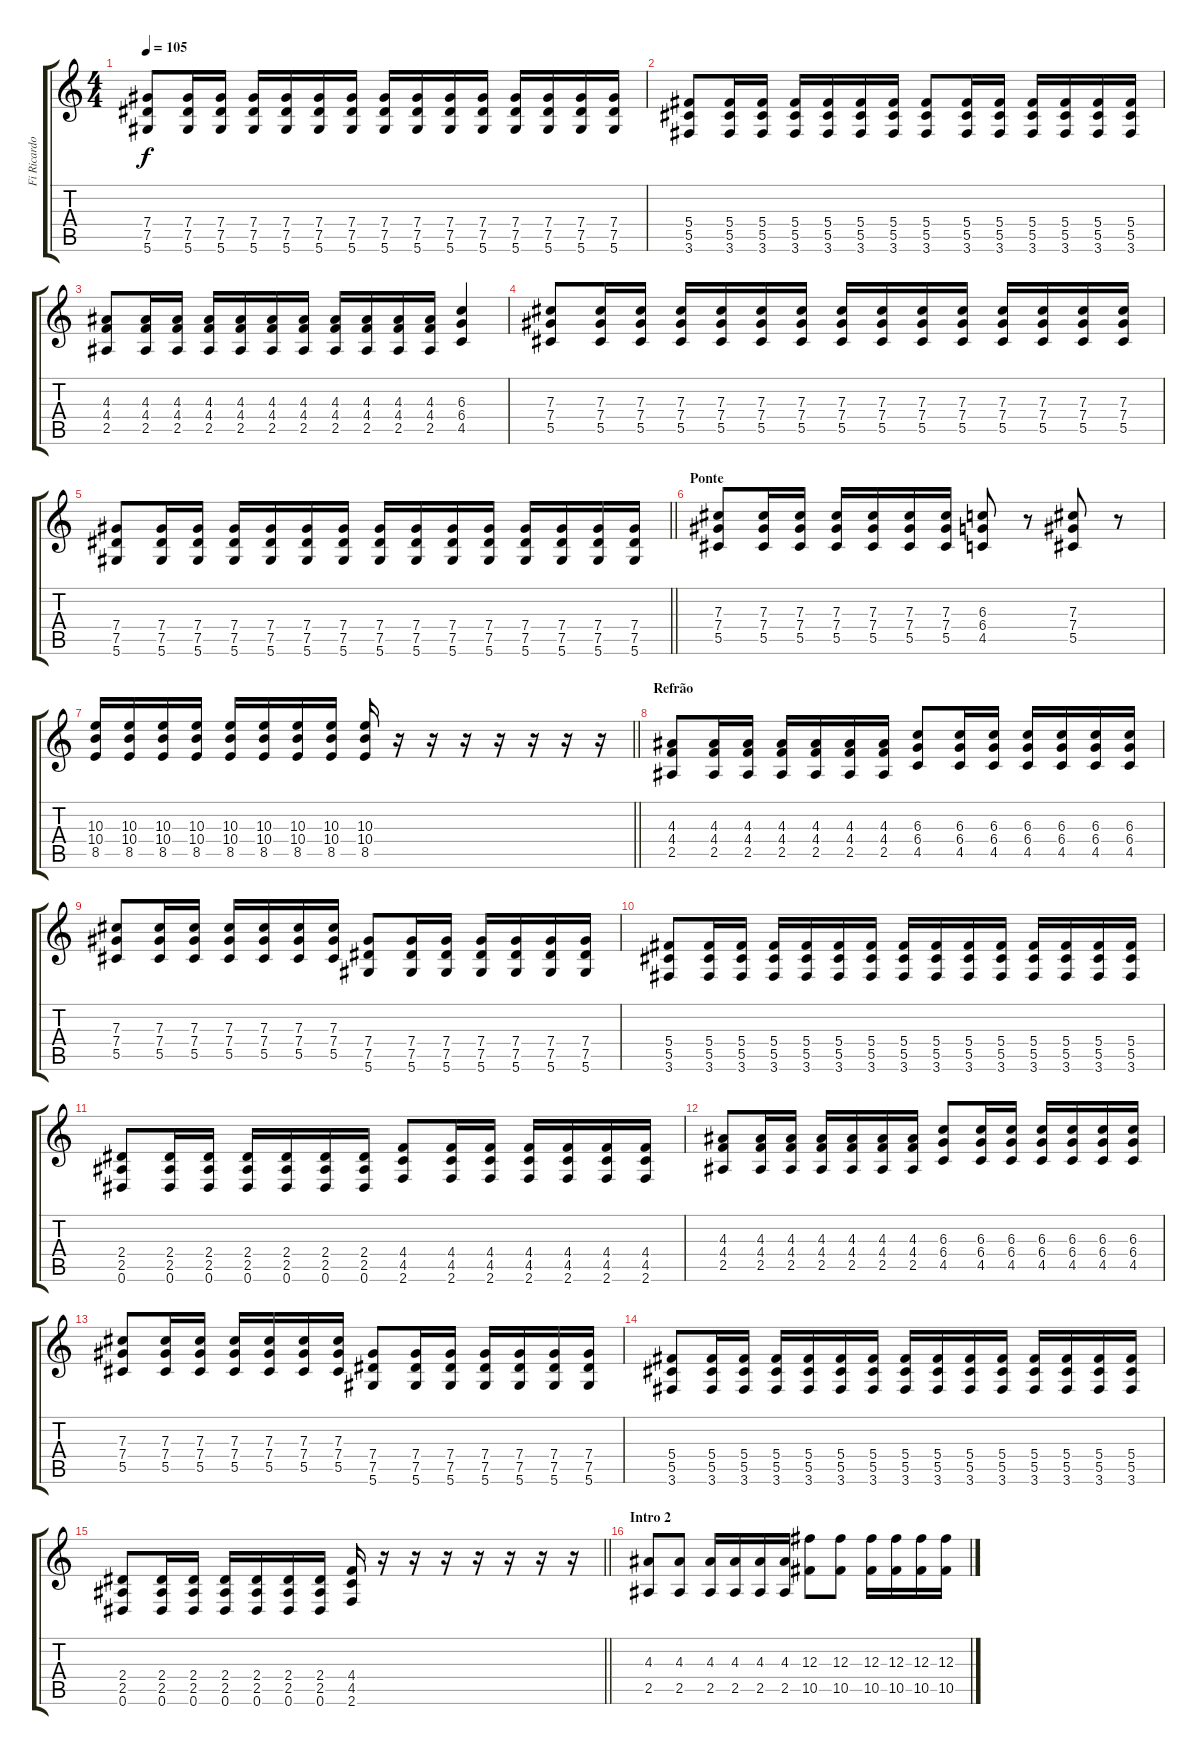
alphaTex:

\track ("Fi Ricardo - Guitarra" "Fi Ricardo") {instrument distortionguitar}
\staff {score tabs}
\tuning (Eb4 Bb3 Gb3 Db3 Ab2 Eb2) {hide}
\ts (4 4)
\tempo 105
\clef g2
\ks c
(7.4 7.5 5.6).8{dy f} (7.4 7.5 5.6).16 (7.4 7.5 5.6).16 (7.4 7.5 5.6).16 (7.4 7.5 5.6).16 (7.4 7.5 5.6).16 (7.4 7.5 5.6).16 (7.4 7.5 5.6).16 (7.4 7.5 5.6).16 (7.4 7.5 5.6).16 (7.4 7.5 5.6).16 (7.4 7.5 5.6).16 (7.4 7.5 5.6).16 (7.4 7.5 5.6).16 (7.4 7.5 5.6).16 |
(5.4 5.5 3.6).8{instrument distortionguitar} (5.4 5.5 3.6).16 (5.4 5.5 3.6).16 (5.4 5.5 3.6).16 (5.4 5.5 3.6).16 (5.4 5.5 3.6).16 (5.4 5.5 3.6).16 (5.4 5.5 3.6).8 (5.4 5.5 3.6).16 (5.4 5.5 3.6).16 (5.4 5.5 3.6).16 (5.4 5.5 3.6).16 (5.4 5.5 3.6).16 (5.4 5.5 3.6).16 |
(4.3 4.4 2.5).8 (4.3 4.4 2.5).16 (4.3 4.4 2.5).16 (4.3 4.4 2.5).16 (4.3 4.4 2.5).16 (4.3 4.4 2.5).16 (4.3 4.4 2.5).16 (4.3 4.4 2.5).16 (4.3 4.4 2.5).16 (4.3 4.4 2.5).16 (4.3 4.4 2.5).16 (6.3 6.4 4.5).4 |
(7.3 7.4 5.5).8 (7.3 7.4 5.5).16 (7.3 7.4 5.5).16 (7.3 7.4 5.5).16 (7.3 7.4 5.5).16 (7.3 7.4 5.5).16 (7.3 7.4 5.5).16 (7.3 7.4 5.5).16 (7.3 7.4 5.5).16 (7.3 7.4 5.5).16 (7.3 7.4 5.5).16 (7.3 7.4 5.5).16 (7.3 7.4 5.5).16 (7.3 7.4 5.5).16 (7.3 7.4 5.5).16 |
\barLineRight lightlight
(7.4 7.5 5.6).8 (7.4 7.5 5.6).16 (7.4 7.5 5.6).16 (7.4 7.5 5.6).16 (7.4 7.5 5.6).16 (7.4 7.5 5.6).16 (7.4 7.5 5.6).16 (7.4 7.5 5.6).16 (7.4 7.5 5.6).16 (7.4 7.5 5.6).16 (7.4 7.5 5.6).16 (7.4 7.5 5.6).16 (7.4 7.5 5.6).16 (7.4 7.5 5.6).16 (7.4 7.5 5.6).16 |
\section ("" "Ponte")
(7.3 7.4 5.5).8 (7.3 7.4 5.5).16 (7.3 7.4 5.5).16 (7.3 7.4 5.5).16 (7.3 7.4 5.5).16 (7.3 7.4 5.5).16 (7.3 7.4 5.5).16 (6.3 6.4 4.5).8 r.8 (7.3 7.4 5.5).8 r.8 |
\barLineRight lightlight
(10.3 10.4 8.5).16 (10.3 10.4 8.5).16 (10.3 10.4 8.5).16 (10.3 10.4 8.5).16 (10.3 10.4 8.5).16 (10.3 10.4 8.5).16 (10.3 10.4 8.5).16 (10.3 10.4 8.5).16 (10.3 10.4 8.5).16 r.16 r.16 r.16 r.16 r.16 r.16 r.16 |
\section ("" "Refrão")
(4.3 4.4 2.5).8 (4.3 4.4 2.5).16 (4.3 4.4 2.5).16 (4.3 4.4 2.5).16 (4.3 4.4 2.5).16 (4.3 4.4 2.5).16 (4.3 4.4 2.5).16 (6.3 6.4 4.5).8 (6.3 6.4 4.5).16 (6.3 6.4 4.5).16 (6.3 6.4 4.5).16 (6.3 6.4 4.5).16 (6.3 6.4 4.5).16 (6.3 6.4 4.5).16 |
(7.3 7.4 5.5).8 (7.3 7.4 5.5).16 (7.3 7.4 5.5).16 (7.3 7.4 5.5).16 (7.3 7.4 5.5).16 (7.3 7.4 5.5).16 (7.3 7.4 5.5).16 (7.4 7.5 5.6).8 (7.4 7.5 5.6).16 (7.4 7.5 5.6).16 (7.4 7.5 5.6).16 (7.4 7.5 5.6).16 (7.4 7.5 5.6).16 (7.4 7.5 5.6).16 |
(5.4 5.5 3.6).8 (5.4 5.5 3.6).16 (5.4 5.5 3.6).16 (5.4 5.5 3.6).16 (5.4 5.5 3.6).16 (5.4 5.5 3.6).16 (5.4 5.5 3.6).16 (5.4 5.5 3.6).16 (5.4 5.5 3.6).16 (5.4 5.5 3.6).16 (5.4 5.5 3.6).16 (5.4 5.5 3.6).16 (5.4 5.5 3.6).16 (5.4 5.5 3.6).16 (5.4 5.5 3.6).16 |
(2.4 2.5 0.6).8 (2.4 2.5 0.6).16 (2.4 2.5 0.6).16 (2.4 2.5 0.6).16 (2.4 2.5 0.6).16 (2.4 2.5 0.6).16 (2.4 2.5 0.6).16 (4.4 4.5 2.6).8 (4.4 4.5 2.6).16 (4.4 4.5 2.6).16 (4.4 4.5 2.6).16 (4.4 4.5 2.6).16 (4.4 4.5 2.6).16 (4.4 4.5 2.6).16 |
(4.3 4.4 2.5).8 (4.3 4.4 2.5).16 (4.3 4.4 2.5).16 (4.3 4.4 2.5).16 (4.3 4.4 2.5).16 (4.3 4.4 2.5).16 (4.3 4.4 2.5).16 (6.3 6.4 4.5).8 (6.3 6.4 4.5).16 (6.3 6.4 4.5).16 (6.3 6.4 4.5).16 (6.3 6.4 4.5).16 (6.3 6.4 4.5).16 (6.3 6.4 4.5).16 |
(7.3 7.4 5.5).8 (7.3 7.4 5.5).16 (7.3 7.4 5.5).16 (7.3 7.4 5.5).16 (7.3 7.4 5.5).16 (7.3 7.4 5.5).16 (7.3 7.4 5.5).16 (7.4 7.5 5.6).8 (7.4 7.5 5.6).16 (7.4 7.5 5.6).16 (7.4 7.5 5.6).16 (7.4 7.5 5.6).16 (7.4 7.5 5.6).16 (7.4 7.5 5.6).16 |
(5.4 5.5 3.6).8 (5.4 5.5 3.6).16 (5.4 5.5 3.6).16 (5.4 5.5 3.6).16 (5.4 5.5 3.6).16 (5.4 5.5 3.6).16 (5.4 5.5 3.6).16 (5.4 5.5 3.6).16 (5.4 5.5 3.6).16 (5.4 5.5 3.6).16 (5.4 5.5 3.6).16 (5.4 5.5 3.6).16 (5.4 5.5 3.6).16 (5.4 5.5 3.6).16 (5.4 5.5 3.6).16 |
\barLineRight lightlight
(2.4 2.5 0.6).8 (2.4 2.5 0.6).16 (2.4 2.5 0.6).16 (2.4 2.5 0.6).16 (2.4 2.5 0.6).16 (2.4 2.5 0.6).16 (2.4 2.5 0.6).16 (4.4 4.5 2.6).16 r.16 r.16 r.16 r.16 r.16 r.16 r.16 |
\section ("" "Intro 2")
(4.3 2.5).8 (4.3 2.5).8 (4.3 2.5).16 (4.3 2.5).16 (4.3 2.5).16 (4.3 2.5).16 (12.3 10.5).8 (12.3 10.5).8 (12.3 10.5).16 (12.3 10.5).16 (12.3 10.5).16 (12.3 10.5).16
